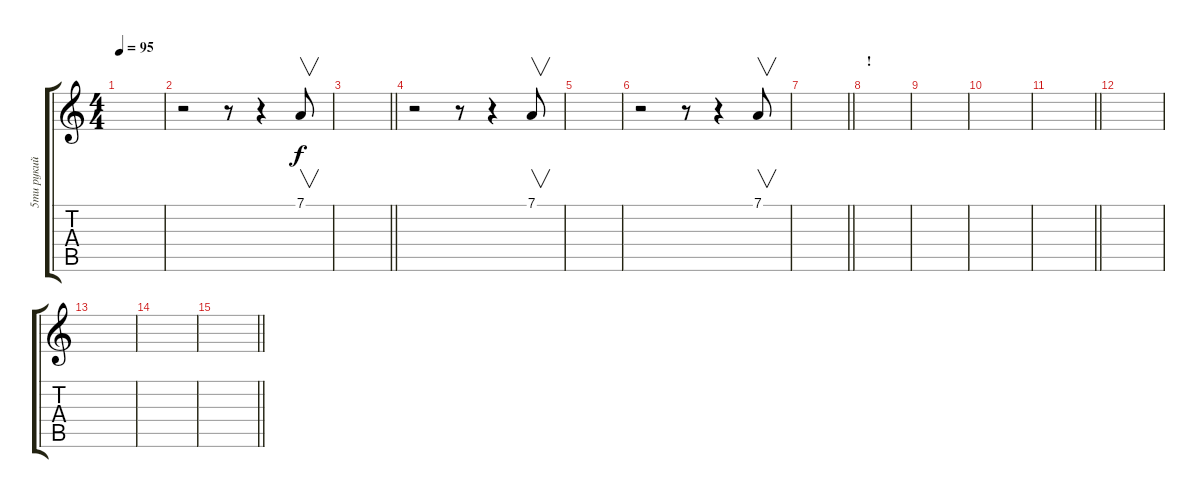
\track ("5ти рукий" "5ти рукий") {instrument choiraahs}
\staff {score tabs}
\tuning (D4 A3 F3 C3 G2 C2) {hide}
\ts (4 4)
\tempo 95
\clef g2
\ks c
|
r.2 r.8 r.4 7.1.8{v} |
\barLineRight lightlight
|
r.2 r.8 r.4 7.1.8{v} |
|
r.2 r.8 r.4 7.1.8{v} |
\barLineRight lightlight
|
\section ("" "!")
|
|
|
\barLineRight lightlight
|
|
|
|
\barLineRight lightlight
